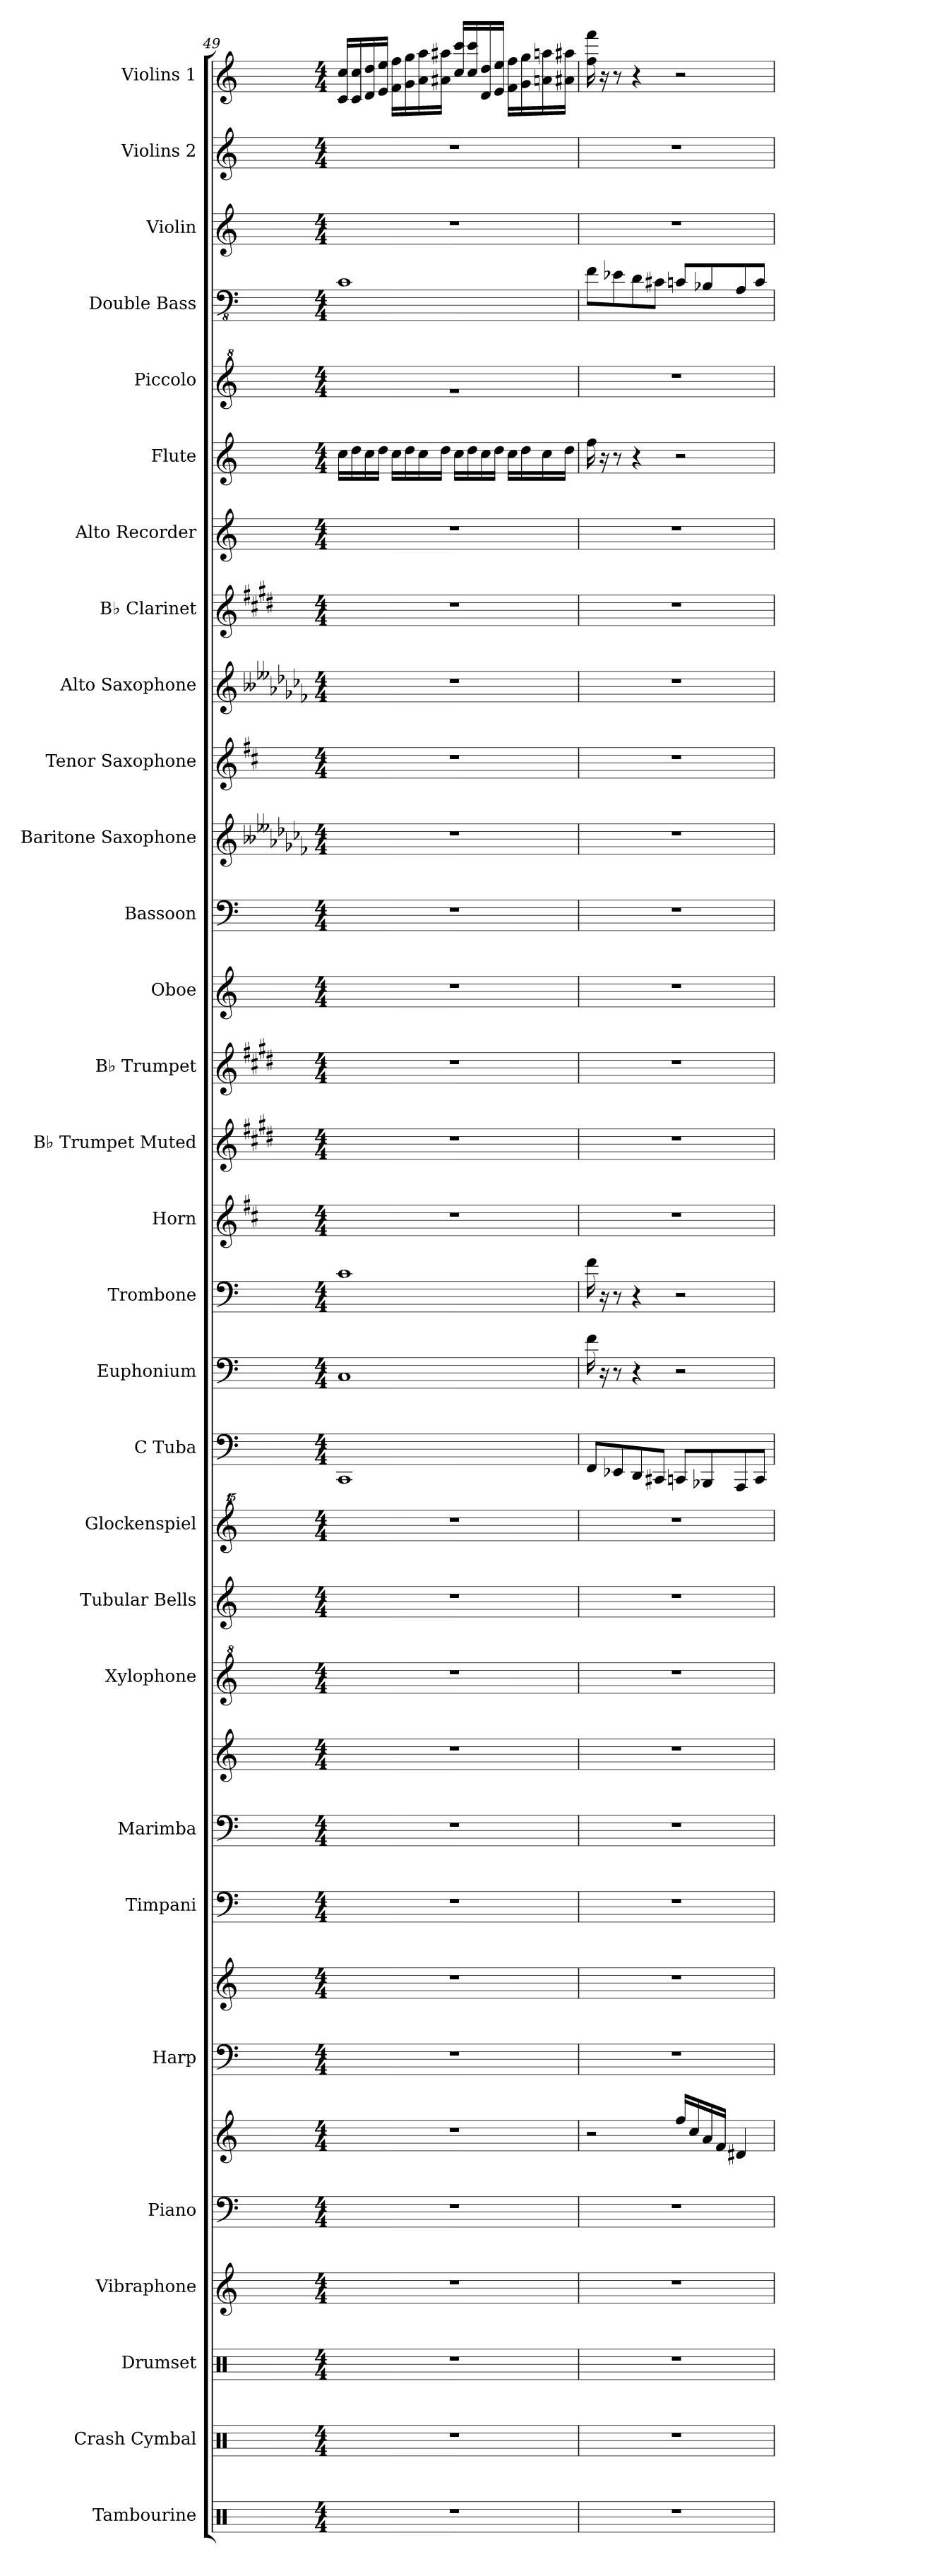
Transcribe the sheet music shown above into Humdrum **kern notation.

**kern	**kern	**kern	**kern	**kern	**kern	**kern	**kern	**kern	**kern	**kern	**kern	**kern	**kern	**kern	**kern	**kern	**kern	**kern	**kern	**kern	**kern	**kern	**kern	**kern	**kern	**kern	**kern	**kern	**kern	**kern	**kern	**kern
*part30	*part29	*part28	*part27	*part26	*part26	*part25	*part25	*part24	*part23	*part23	*part22	*part21	*part20	*part19	*part18	*part17	*part16	*part15	*part14	*part13	*part12	*part11	*part10	*part9	*part8	*part7	*part6	*part5	*part4	*part3	*part2	*part1
*staff33	*staff32	*staff31	*staff30	*staff29	*staff28	*staff27	*staff26	*staff25	*staff24	*staff23	*staff22	*staff21	*staff20	*staff19	*staff18	*staff17	*staff16	*staff15	*staff14	*staff13	*staff12	*staff11	*staff10	*staff9	*staff8	*staff7	*staff6	*staff5	*staff4	*staff3	*staff2	*staff1
*I"Tambourine	*I"Crash Cymbal	*I"Drumset	*I"Vibraphone	*I"Piano	*	*I"Harp	*	*I"Timpani	*I"Marimba	*	*I"Xylophone	*I"Tubular Bells	*I"Glockenspiel	*I"C Tuba	*I"Euphonium	*I"Trombone	*I"Horn	*I"B♭ Trumpet Muted	*I"B♭ Trumpet	*I"Oboe	*I"Bassoon	*I"Baritone Saxophone	*I"Tenor Saxophone	*I"Alto Saxophone	*I"B♭ Clarinet	*I"Alto Recorder	*I"Flute	*I"Piccolo	*I"Double Bass	*I"Violin	*I"Violins 2	*I"Violins 1
*I'Tamb.	*I'Cr. Cym.	*I'Drs.	*I'Vib.	*I'Pno.	*	*I'Hrp.	*	*I'Timp.	*I'Mrm.	*	*I'Xyl.	*I'Tu. Be.	*I'Glk.	*I'C Tu.	*I'Eu.	*I'Trb.	*I'Hn.	*I'B♭ Tpt. Mut	*I'B♭ Tpt.	*I'Ob.	*I'Bsn.	*I'Bar. Sax.	*I'T. Sax.	*I'A. Sax.	*I'B♭ Cl.	*I'A. Rec.	*I'Fl.	*I'Picc.	*	*I'Vln.	*I'Vlns. 2	*I'Vlns. 1
*clefX	*clefX	*clefX	*clefG2	*clefF4	*clefG2	*clefF4	*clefG2	*clefF4	*clefF4	*clefG2	*clefG^2	*clefG2	*clefG^^2	*clefF4	*clefF4	*clefF4	*clefG2	*clefG2	*clefG2	*clefG2	*clefF4	*clefG2	*clefG2	*clefG2	*clefG2	*clefG2	*clefG2	*clefG^2	*clefFv4	*clefG2	*clefG2	*clefG2
*	*	*	*	*	*	*	*	*	*	*	*	*	*	*	*	*	*ITrd4c7	*ITrd1c2	*ITrd1c2	*	*	*ITrd12c21	*ITrd8c14	*ITrd5c9	*ITrd1c2	*	*	*ITrd-7c-12	*ITrd7c12	*	*	*
*k[]	*k[]	*k[]	*k[]	*k[]	*k[]	*k[]	*k[]	*k[]	*k[]	*k[]	*k[]	*k[]	*k[]	*k[]	*k[]	*k[]	*k[f#]	*k[f#c#]	*k[f#c#]	*k[]	*k[]	*k[b--e--a-d-g-c-f-]	*k[f#c#]	*k[b--e--a-d-g-c-f-]	*k[f#c#]	*k[]	*k[]	*k[]	*k[]	*k[]	*k[]	*k[]
*C:	*C:	*C:	*C:	*C:	*C:	*C:	*C:	*C:	*C:	*C:	*C:	*C:	*C:	*C:	*C:	*C:	*G:	*D:	*D:	*C:	*C:	*B--:	*D:	*B--:	*D:	*C:	*C:	*C:	*C:	*C:	*C:	*C:
*M4/4	*M4/4	*M4/4	*M4/4	*M4/4	*M4/4	*M4/4	*M4/4	*M4/4	*M4/4	*M4/4	*M4/4	*M4/4	*M4/4	*M4/4	*M4/4	*M4/4	*M4/4	*M4/4	*M4/4	*M4/4	*M4/4	*M4/4	*M4/4	*M4/4	*M4/4	*M4/4	*M4/4	*M4/4	*M4/4	*M4/4	*M4/4	*M4/4
=49	=49	=49	=49	=49	=49	=49	=49	=49	=49	=49	=49	=49	=49	=49	=49	=49	=49	=49	=49	=49	=49	=49	=49	=49	=49	=49	=49	=49	=49	=49	=49	=49
1r	1r	1r	1r	1r	1r	1r	1r	1r	1r	1r	1r	1r	1r	1CC	1C	1c	1r	1r	1r	1r	1r	1r	1r	1r	1r	1r	16cc\LL	1rgg	1CC	1r	1r	16c/ 16cc/LL
.	.	.	.	.	.	.	.	.	.	.	.	.	.	.	.	.	.	.	.	.	.	.	.	.	.	.	16dd\	.	.	.	.	16c/ 16cc/
.	.	.	.	.	.	.	.	.	.	.	.	.	.	.	.	.	.	.	.	.	.	.	.	.	.	.	16cc\	.	.	.	.	16d/ 16dd/
.	.	.	.	.	.	.	.	.	.	.	.	.	.	.	.	.	.	.	.	.	.	.	.	.	.	.	16dd\JJ	.	.	.	.	16e/ 16ee/JJ
.	.	.	.	.	.	.	.	.	.	.	.	.	.	.	.	.	.	.	.	.	.	.	.	.	.	.	16cc\LL	.	.	.	.	16f\ 16ff\LL
.	.	.	.	.	.	.	.	.	.	.	.	.	.	.	.	.	.	.	.	.	.	.	.	.	.	.	16dd\	.	.	.	.	16g\ 16gg\
.	.	.	.	.	.	.	.	.	.	.	.	.	.	.	.	.	.	.	.	.	.	.	.	.	.	.	16cc\	.	.	.	.	16a\ 16aa\
.	.	.	.	.	.	.	.	.	.	.	.	.	.	.	.	.	.	.	.	.	.	.	.	.	.	.	16dd\JJ	.	.	.	.	16a#X\ 16aa#X\JJ
.	.	.	.	.	.	.	.	.	.	.	.	.	.	.	.	.	.	.	.	.	.	.	.	.	.	.	16cc\LL	.	.	.	.	16cc/ 16ccc/LL
.	.	.	.	.	.	.	.	.	.	.	.	.	.	.	.	.	.	.	.	.	.	.	.	.	.	.	16dd\	.	.	.	.	16cc/ 16ccc/
.	.	.	.	.	.	.	.	.	.	.	.	.	.	.	.	.	.	.	.	.	.	.	.	.	.	.	16cc\	.	.	.	.	16d/ 16dd/
.	.	.	.	.	.	.	.	.	.	.	.	.	.	.	.	.	.	.	.	.	.	.	.	.	.	.	16dd\JJ	.	.	.	.	16e/ 16ee/JJ
.	.	.	.	.	.	.	.	.	.	.	.	.	.	.	.	.	.	.	.	.	.	.	.	.	.	.	16cc\LL	.	.	.	.	16f\ 16ff\LL
.	.	.	.	.	.	.	.	.	.	.	.	.	.	.	.	.	.	.	.	.	.	.	.	.	.	.	16dd\	.	.	.	.	16g\ 16gg\
.	.	.	.	.	.	.	.	.	.	.	.	.	.	.	.	.	.	.	.	.	.	.	.	.	.	.	16cc\	.	.	.	.	16an\ 16aan\
.	.	.	.	.	.	.	.	.	.	.	.	.	.	.	.	.	.	.	.	.	.	.	.	.	.	.	16dd\JJ	.	.	.	.	16a#X\ 16aa#X\JJ
=50	=50	=50	=50	=50	=50	=50	=50	=50	=50	=50	=50	=50	=50	=50	=50	=50	=50	=50	=50	=50	=50	=50	=50	=50	=50	=50	=50	=50	=50	=50	=50	=50
1r	1r	1r	1r	1r	2r	1r	1r	1r	1r	1r	1r	1r	1r	8FF/L	16f\	16f\	1r	1r	1r	1r	1r	1r	1r	1r	1r	1r	16ff\	1r	8FF\L	1r	1r	16ff\ 16fff\
.	.	.	.	.	.	.	.	.	.	.	.	.	.	.	16r	16r	.	.	.	.	.	.	.	.	.	.	16r	.	.	.	.	16r
.	.	.	.	.	.	.	.	.	.	.	.	.	.	8EE-X/	8r	8r	.	.	.	.	.	.	.	.	.	.	8r	.	8EE-X\	.	.	8r
.	.	.	.	.	.	.	.	.	.	.	.	.	.	8DD/	4r	4r	.	.	.	.	.	.	.	.	.	.	4r	.	8DD\	.	.	4r
.	.	.	.	.	.	.	.	.	.	.	.	.	.	8CC#X/J	.	.	.	.	.	.	.	.	.	.	.	.	.	.	8CC#X\J	.	.	.
.	.	.	.	.	16ff/LL	.	.	.	.	.	.	.	.	8CCn/L	2r	2r	.	.	.	.	.	.	.	.	.	.	2r	.	8CCn/L	.	.	2r
.	.	.	.	.	16cc/	.	.	.	.	.	.	.	.	.	.	.	.	.	.	.	.	.	.	.	.	.	.	.	.	.	.	.
.	.	.	.	.	16a/	.	.	.	.	.	.	.	.	8BBB-X/	.	.	.	.	.	.	.	.	.	.	.	.	.	.	8BBB-X/	.	.	.
.	.	.	.	.	16f/JJ	.	.	.	.	.	.	.	.	.	.	.	.	.	.	.	.	.	.	.	.	.	.	.	.	.	.	.
.	.	.	.	.	4d#X/	.	.	.	.	.	.	.	.	8AAA/	.	.	.	.	.	.	.	.	.	.	.	.	.	.	8AAA/	.	.	.
.	.	.	.	.	.	.	.	.	.	.	.	.	.	8CC/J	.	.	.	.	.	.	.	.	.	.	.	.	.	.	8CC/J	.	.	.
=	=	=	=	=	=	=	=	=	=	=	=	=	=	=	=	=	=	=	=	=	=	=	=	=	=	=	=	=	=	=	=	=
*-	*-	*-	*-	*-	*-	*-	*-	*-	*-	*-	*-	*-	*-	*-	*-	*-	*-	*-	*-	*-	*-	*-	*-	*-	*-	*-	*-	*-	*-	*-	*-	*-
